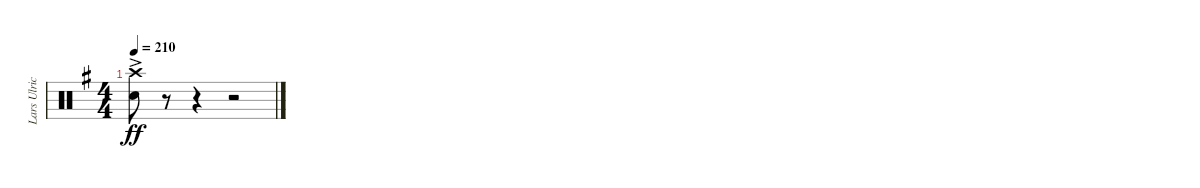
\track ("Lars Ulrich" "Lars Ulric") {instrument percussion}
\staff {score}
\articulation defaults
\ts (4 4)
\tempo 210
\clef neutral
\ks g
("Crash high (hit)"{ac} "Electric Snare (hit)").8{dy ff} r.8 r.4 r.2
